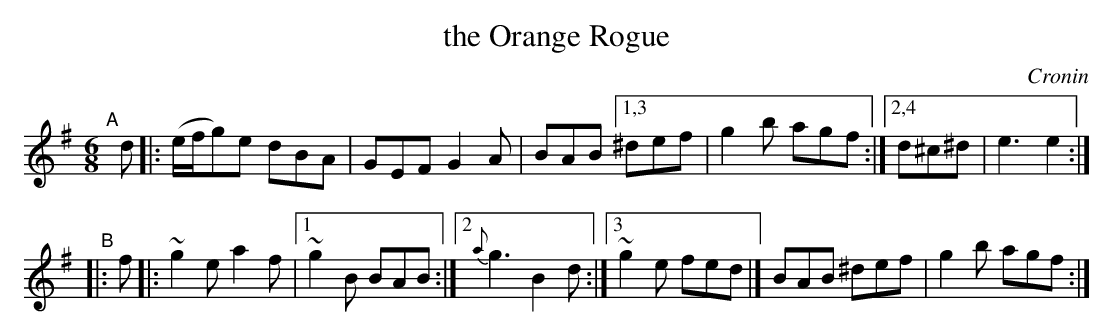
X:1
T: the Orange Rogue
O: Cronin
M: 6/8
L: 1/8
K: Em
"^A"[|] d |: (e/f/g)e dBA | GEF G2A | BAB [1,3 ^def | g2b agf :|[2,4 d^c^d | e3 e2 :|
"^B"|: f |: ~g2e a2f |[1 ~g2B BAB :|[2{a}g3 B2d :|[3 ~g2e fed |] BAB ^def | g2b agf :|
